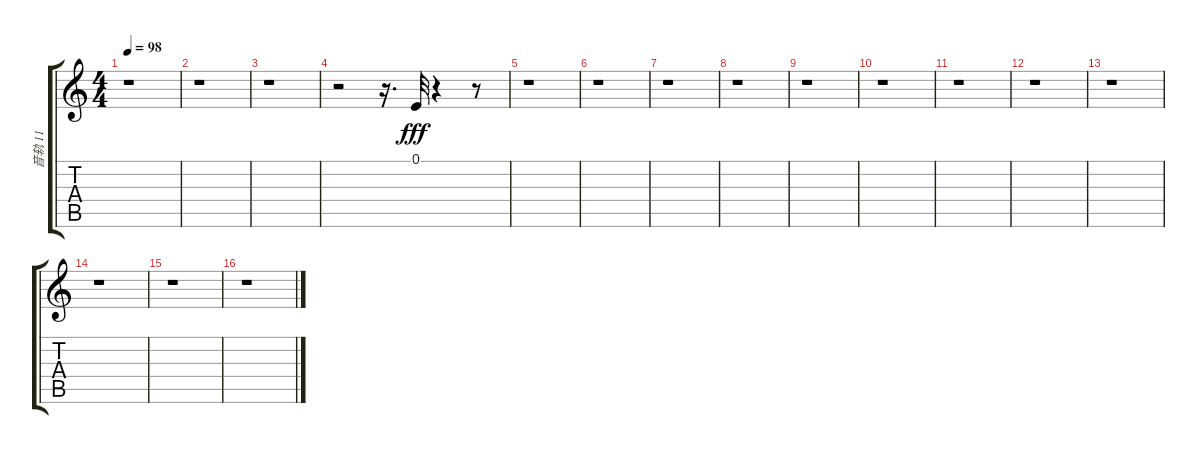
\track ("音轨 11" "音轨 11") {instrument guitarfretnoise}
\staff {score tabs}
\tuning (E4 B3 G3 D3 A2 E2) {hide}
\ts (4 4)
\tempo 98
\clef g2
\ks c
r.1{dy fff} |
r.1 |
r.1 |
r.2 r.16{d} 0.1.32 r.4 r.8 |
r.1 |
r.1 |
r.1 |
r.1 |
r.1 |
r.1 |
r.1 |
r.1 |
r.1 |
r.1 |
r.1 |
r.1
